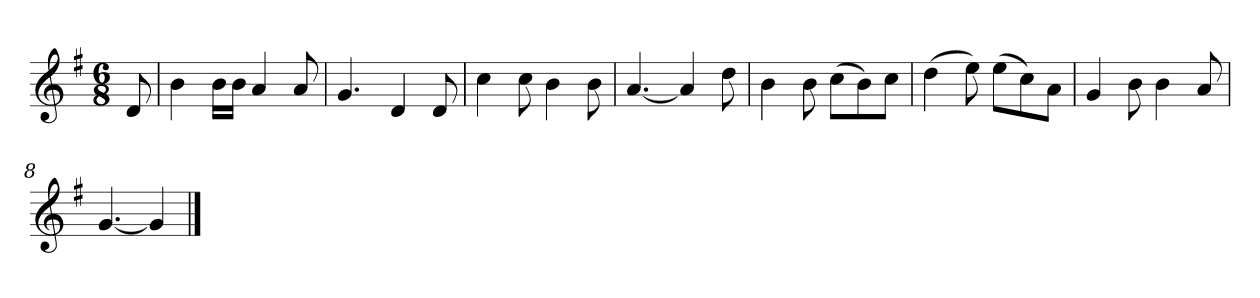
**kern
*part1
*staff1
*k[f#]
*M6/8
*MM120
=
8d
=1
4b
16bLL
16bJJ
4a
8a
=2
4.g
4d
8d
=3
4cc
8cc
4b
8b
=4
[4.a
4a]
8dd
=5
4b
8b
(8ccL
8b)
8ccJ
=6
(4dd
8ee)
(8eeL
8cc)
8aJ
=7
4g
8b
4b
8a
=8
[4.g
4g]
==
*-
